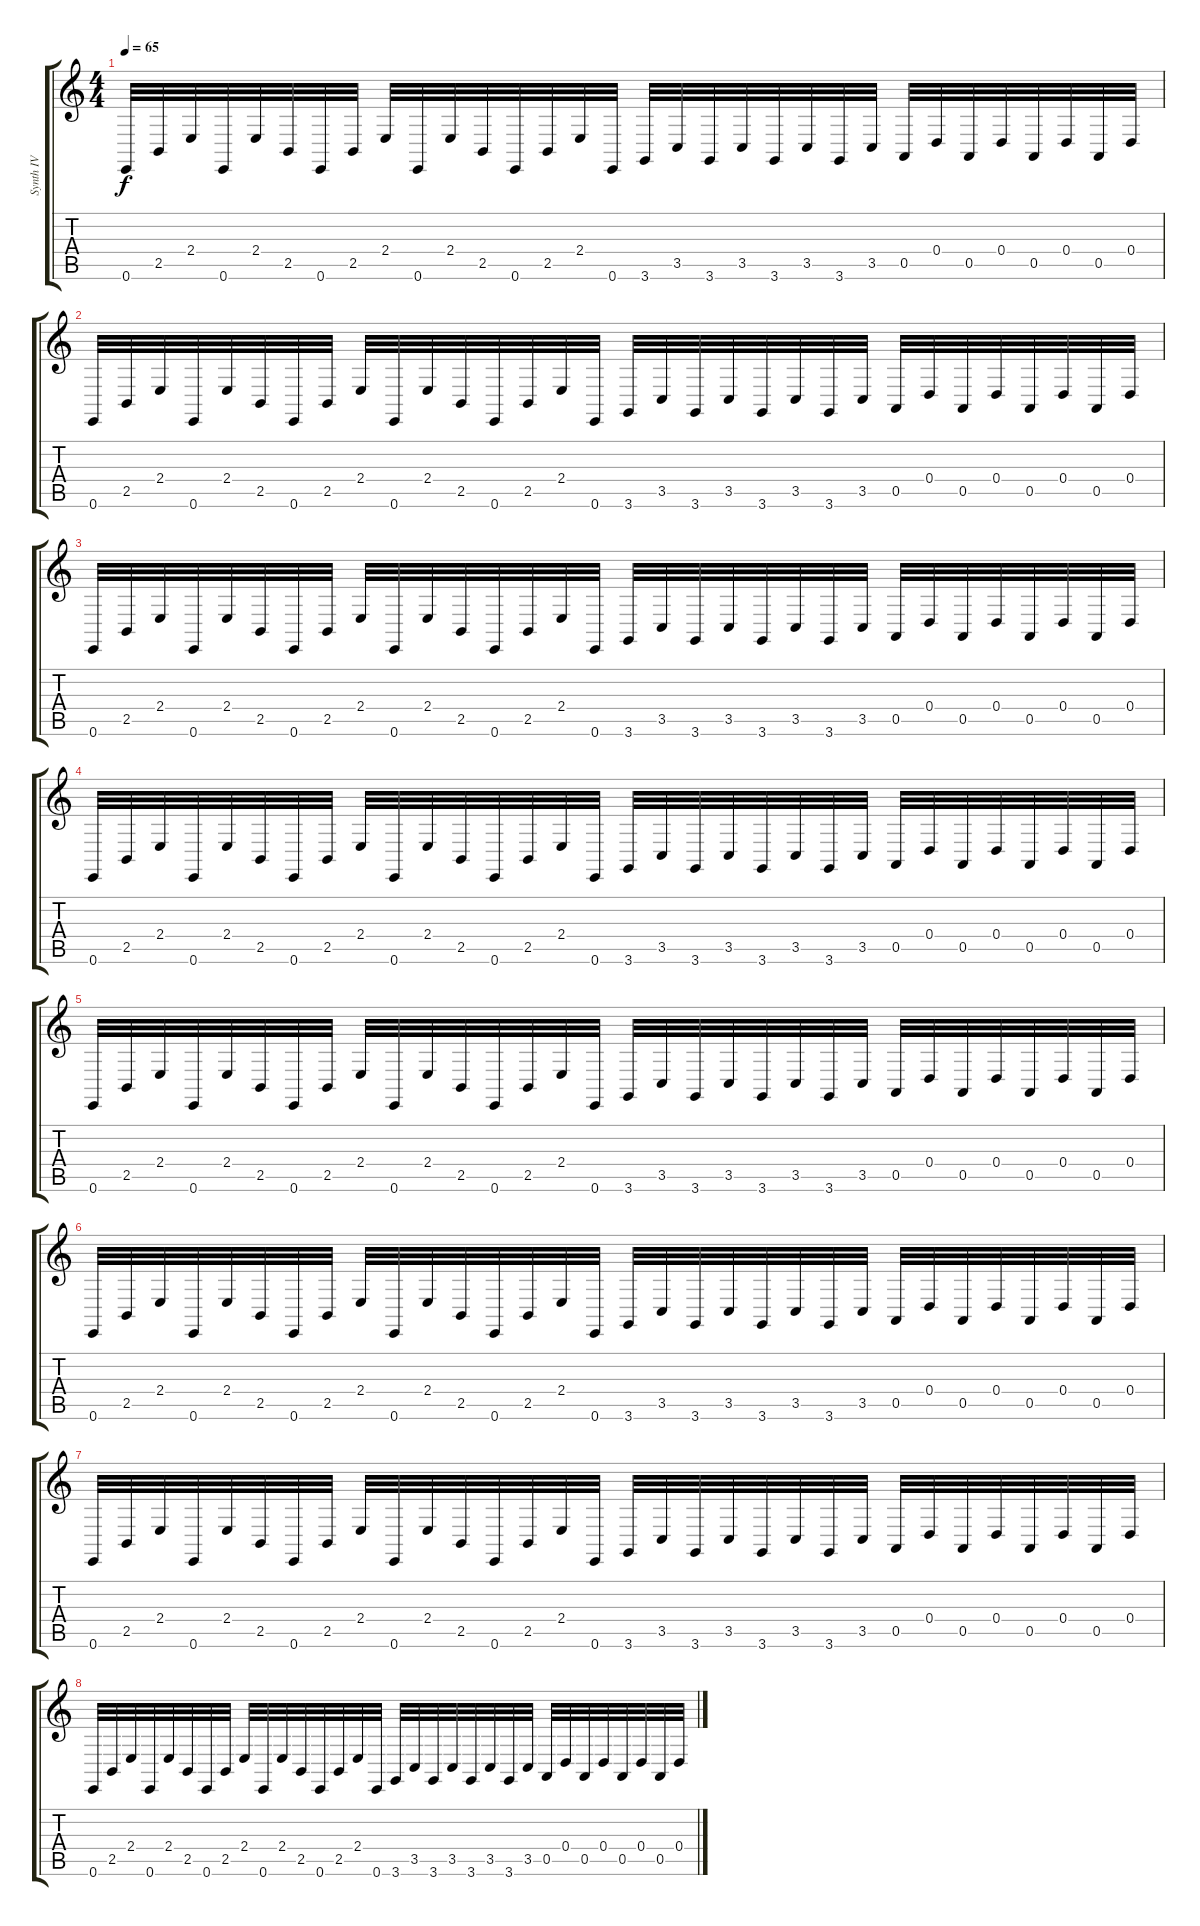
\track ("Synth IV" "Synth IV") {instrument churchorgan}
\staff {score tabs}
\tuning (E4 B3 G3 D3 A2 E2) {hide}
\ts (4 4)
\tempo 65
\clef g2
\ks c
0.6.32{dy f} 2.5.32 2.4.32 0.6.32 2.4.32 2.5.32 0.6.32 2.5.32 2.4.32 0.6.32 2.4.32 2.5.32 0.6.32 2.5.32 2.4.32 0.6.32 3.6.32 3.5.32 3.6.32 3.5.32 3.6.32 3.5.32 3.6.32 3.5.32 0.5.32 0.4.32 0.5.32 0.4.32 0.5.32 0.4.32 0.5.32 0.4.32 |
0.6.32 2.5.32 2.4.32 0.6.32 2.4.32 2.5.32 0.6.32 2.5.32 2.4.32 0.6.32 2.4.32 2.5.32 0.6.32 2.5.32 2.4.32 0.6.32 3.6.32 3.5.32 3.6.32 3.5.32 3.6.32 3.5.32 3.6.32 3.5.32 0.5.32 0.4.32 0.5.32 0.4.32 0.5.32 0.4.32 0.5.32 0.4.32 |
0.6.32 2.5.32 2.4.32 0.6.32 2.4.32 2.5.32 0.6.32 2.5.32 2.4.32 0.6.32 2.4.32 2.5.32 0.6.32 2.5.32 2.4.32 0.6.32 3.6.32 3.5.32 3.6.32 3.5.32 3.6.32 3.5.32 3.6.32 3.5.32 0.5.32 0.4.32 0.5.32 0.4.32 0.5.32 0.4.32 0.5.32 0.4.32 |
0.6.32 2.5.32 2.4.32 0.6.32 2.4.32 2.5.32 0.6.32 2.5.32 2.4.32 0.6.32 2.4.32 2.5.32 0.6.32 2.5.32 2.4.32 0.6.32 3.6.32 3.5.32 3.6.32 3.5.32 3.6.32 3.5.32 3.6.32 3.5.32 0.5.32 0.4.32 0.5.32 0.4.32 0.5.32 0.4.32 0.5.32 0.4.32 |
0.6.32 2.5.32 2.4.32 0.6.32 2.4.32 2.5.32 0.6.32 2.5.32 2.4.32 0.6.32 2.4.32 2.5.32 0.6.32 2.5.32 2.4.32 0.6.32 3.6.32 3.5.32 3.6.32 3.5.32 3.6.32 3.5.32 3.6.32 3.5.32 0.5.32 0.4.32 0.5.32 0.4.32 0.5.32 0.4.32 0.5.32 0.4.32 |
0.6.32 2.5.32 2.4.32 0.6.32 2.4.32 2.5.32 0.6.32 2.5.32 2.4.32 0.6.32 2.4.32 2.5.32 0.6.32 2.5.32 2.4.32 0.6.32 3.6.32 3.5.32 3.6.32 3.5.32 3.6.32 3.5.32 3.6.32 3.5.32 0.5.32 0.4.32 0.5.32 0.4.32 0.5.32 0.4.32 0.5.32 0.4.32 |
0.6.32 2.5.32 2.4.32 0.6.32 2.4.32 2.5.32 0.6.32 2.5.32 2.4.32 0.6.32 2.4.32 2.5.32 0.6.32 2.5.32 2.4.32 0.6.32 3.6.32 3.5.32 3.6.32 3.5.32 3.6.32 3.5.32 3.6.32 3.5.32 0.5.32 0.4.32 0.5.32 0.4.32 0.5.32 0.4.32 0.5.32 0.4.32 |
0.6.32 2.5.32 2.4.32 0.6.32 2.4.32 2.5.32 0.6.32 2.5.32 2.4.32 0.6.32 2.4.32 2.5.32 0.6.32 2.5.32 2.4.32 0.6.32 3.6.32 3.5.32 3.6.32 3.5.32 3.6.32 3.5.32 3.6.32 3.5.32 0.5.32 0.4.32 0.5.32 0.4.32 0.5.32 0.4.32 0.5.32 0.4.32
